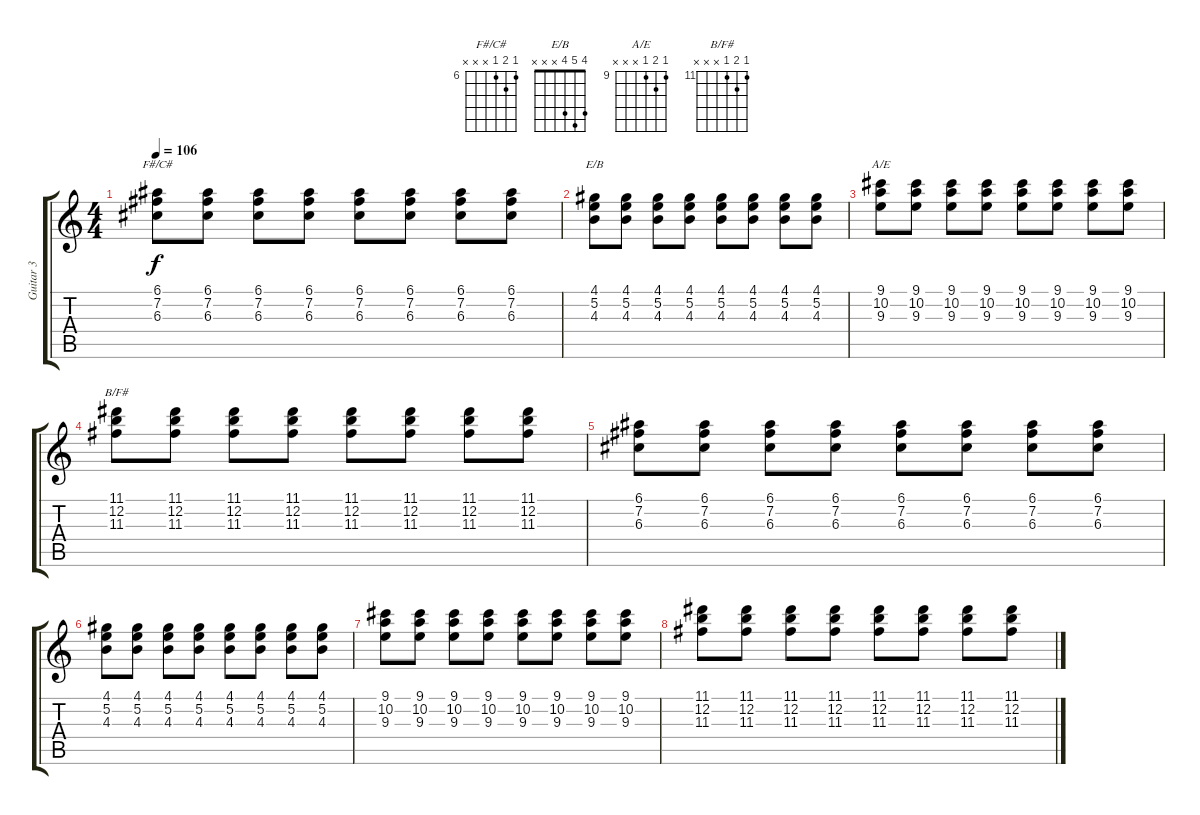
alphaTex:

\track ("Guitar 3" "Guitar 3") {instrument distortionguitar}
\staff {score tabs}
\tuning (E4 B3 G3 D3 A2 E2) {hide}
\chord ("F#/C#" 6 7 6 x x x) {firstfret 6}
\chord ("E/B" 4 5 4 x x x)
\chord ("A/E" 9 10 9 x x x) {firstfret 9}
\chord ("B/F#" 11 12 11 x x x) {firstfret 11}
\ts (4 4)
\tempo 106
\clef g2
\ks c
(6.1 7.2 6.3).8{ch "F#/C#" dy f} (6.1 7.2 6.3).8 (6.1 7.2 6.3).8 (6.1 7.2 6.3).8 (6.1 7.2 6.3).8 (6.1 7.2 6.3).8 (6.1 7.2 6.3).8 (6.1 7.2 6.3).8 |
(4.1 5.2 4.3).8{ch "E/B"} (4.1 5.2 4.3).8 (4.1 5.2 4.3).8 (4.1 5.2 4.3).8 (4.1 5.2 4.3).8 (4.1 5.2 4.3).8 (4.1 5.2 4.3).8 (4.1 5.2 4.3).8 |
(9.1 10.2 9.3).8{ch "A/E"} (9.1 10.2 9.3).8 (9.1 10.2 9.3).8 (9.1 10.2 9.3).8 (9.1 10.2 9.3).8 (9.1 10.2 9.3).8 (9.1 10.2 9.3).8 (9.1 10.2 9.3).8 |
(11.1 12.2 11.3).8{ch "B/F#"} (11.1 12.2 11.3).8 (11.1 12.2 11.3).8 (11.1 12.2 11.3).8 (11.1 12.2 11.3).8 (11.1 12.2 11.3).8 (11.1 12.2 11.3).8 (11.1 12.2 11.3).8 |
(6.1 7.2 6.3).8 (6.1 7.2 6.3).8 (6.1 7.2 6.3).8 (6.1 7.2 6.3).8 (6.1 7.2 6.3).8 (6.1 7.2 6.3).8 (6.1 7.2 6.3).8 (6.1 7.2 6.3).8 |
(4.1 5.2 4.3).8 (4.1 5.2 4.3).8 (4.1 5.2 4.3).8 (4.1 5.2 4.3).8 (4.1 5.2 4.3).8 (4.1 5.2 4.3).8 (4.1 5.2 4.3).8 (4.1 5.2 4.3).8 |
(9.1 10.2 9.3).8 (9.1 10.2 9.3).8 (9.1 10.2 9.3).8 (9.1 10.2 9.3).8 (9.1 10.2 9.3).8 (9.1 10.2 9.3).8 (9.1 10.2 9.3).8 (9.1 10.2 9.3).8 |
(11.1 12.2 11.3).8 (11.1 12.2 11.3).8 (11.1 12.2 11.3).8 (11.1 12.2 11.3).8 (11.1 12.2 11.3).8 (11.1 12.2 11.3).8 (11.1 12.2 11.3).8 (11.1 12.2 11.3).8
